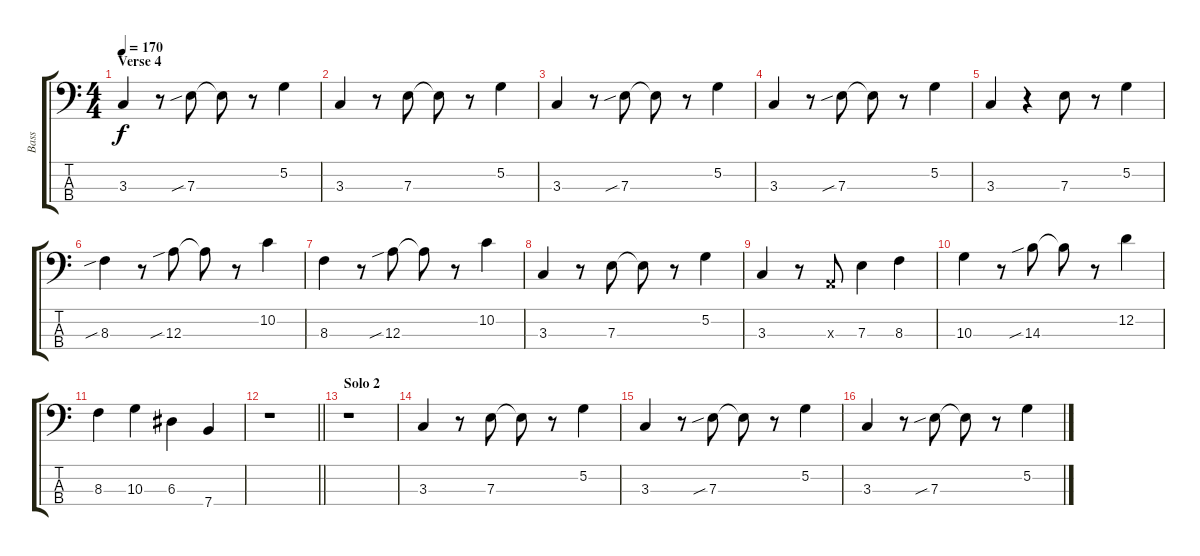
\track ("Bass" "Bass") {instrument acousticbass}
\staff {score tabs}
\tuning (G2 D2 A1 E1) {hide}
\ts (4 4)
\section ("" "Verse 4")
\tempo 170
\clef f4
\ks c
3.3.4{dy f} r.8 7.3{sib}.8 7.3{t}.8 r.8 5.2.4 |
3.3.4 r.8 7.3.8 7.3{t}.8 r.8 5.2.4 |
3.3.4 r.8 7.3{sib}.8 7.3{t}.8 r.8 5.2.4 |
3.3.4 r.8 7.3{sib}.8 7.3{t}.8 r.8 5.2.4 |
3.3.4 r.4 7.3.8 r.8 5.2.4 |
8.3{sib}.4 r.8 12.3{sib}.8 12.3{t}.8 r.8 10.2.4 |
8.3.4 r.8 12.3{sib}.8 12.3{t}.8 r.8 10.2.4 |
3.3.4 r.8 7.3.8 7.3{t}.8 r.8 5.2.4 |
3.3.4 r.8 0.3{x}.8 7.3.4 8.3.4 |
10.3.4 r.8 14.3{sib}.8 14.3{t}.8 r.8 12.2.4 |
8.3.4 10.3.4 6.3.4 7.4.4 |
\barLineRight lightlight
r.1 |
\section ("" "Solo 2")
r.1 |
3.3.4 r.8 7.3.8 7.3{t}.8 r.8 5.2.4 |
3.3.4 r.8 7.3{sib}.8 7.3{t}.8 r.8 5.2.4 |
3.3.4 r.8 7.3{sib}.8 7.3{t}.8 r.8 5.2.4
